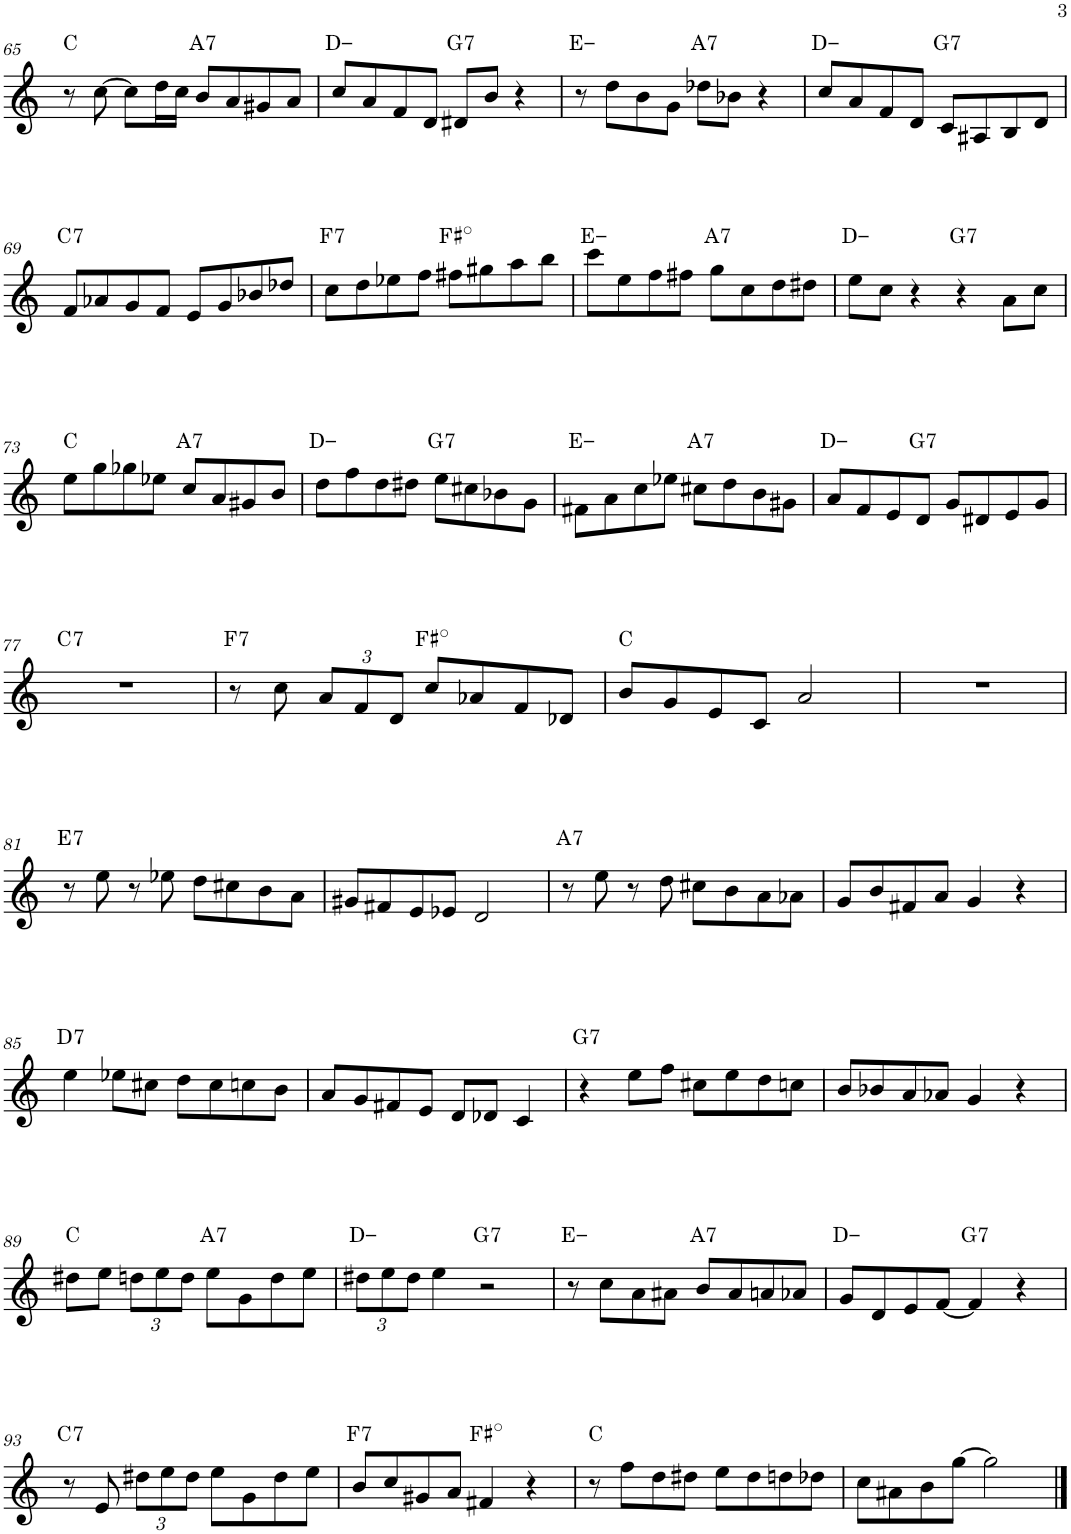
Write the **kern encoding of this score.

**kern	**harte
*part1	*part1
*staff1	*
*I"Tenor Saxophone	*
*I'T. Sax.	*
!!LO:PB:g=z
*clefG2	*
*Trd8c14	*
*k[]	*
*M4/4	*
=65	=65
8r	C:maj
[8cc\	.
8cc\L]	.
16dd\L	.
16cc\JJ	.
!	!LO:H:kt=7
8b/L	A:7
8a/	.
8g#X/	.
8a/J	.
=66	=66
8cc/L	D:min
8a/	.
8f/	.
8d/J	.
!	!LO:H:kt=7
8d#X/L	G:7
8b/J	.
4r	.
=67	=67
8r	E:min
8dd\L	.
8b\	.
8g\J	.
!	!LO:H:kt=7
8dd-X\L	A:7
8b-X\J	.
4r	.
=68	=68
8cc/L	D:min
8a/	.
8f/	.
8d/J	.
!	!LO:H:kt=7
8c/L	G:7
8A#X/	.
8B/	.
8d/J	.
!!LO:LB:g=z
=69	=69
!	!LO:H:kt=7
8f/L	C:7
8a-X/	.
8g/	.
8f/J	.
8e/L	.
8g/	.
8b-X/	.
8dd-X/J	.
=70	=70
!	!LO:H:kt=7
8cc\L	F:7
8dd\	.
8ee-X\	.
8ff\J	.
8ff#X\L	F#:dim
8gg#X\	.
8aa\	.
8bb\J	.
=71	=71
8ccc\L	E:min
8ee\	.
8ff\	.
8ff#X\J	.
!	!LO:H:kt=7
8gg\L	A:7
8cc\	.
8dd\	.
8dd#X\J	.
=72	=72
8ee\L	D:min
8cc\J	.
4r	.
!	!LO:H:kt=7
4r	G:7
8a\L	.
8cc\J	.
!!LO:LB:g=z
=73	=73
8ee\L	C:maj
8gg\	.
8gg-X\	.
8ee-X\J	.
!	!LO:H:kt=7
8cc/L	A:7
8a/	.
8g#X/	.
8b/J	.
=74	=74
8dd\L	D:min
8ff\	.
8dd\	.
8dd#X\J	.
!	!LO:H:kt=7
8ee\L	G:7
8cc#X\	.
8b-X\	.
8g\J	.
=75	=75
8f#X\L	E:min
8a\	.
8cc\	.
8ee-X\J	.
!	!LO:H:kt=7
8cc#X\L	A:7
8dd\	.
8b\	.
8g#X\J	.
=76	=76
8a/L	D:min
8f/	.
8e/	.
!	!LO:H:kt=7
8d/J	G:7
8g/L	.
8d#X/	.
8e/	.
8g/J	.
!!LO:LB:g=z
=77	=77
!	!LO:H:kt=7
1r	C:7
=78	=78
!	!LO:H:kt=7
8r	F:7
8cc\	.
*Xbrackettup	*
12a/L	.
12f/	.
12d/J	.
8cc/L	F#:dim
8a-X/	.
8f/	.
8d-X/J	.
=79	=79
8b/L	C:maj
8g/	.
8e/	.
8c/J	.
2a/	.
=80	=80
1r	.
!!LO:LB:g=z
=81	=81
!	!LO:H:kt=7
8r	E:7
8ee\	.
8r	.
8ee-X\	.
8dd\L	.
8cc#X\	.
8b\	.
8a\J	.
=82	=82
8g#X/L	.
8f#X/	.
8e/	.
8e-X/J	.
2d/	.
=83	=83
!	!LO:H:kt=7
8r	A:7
8ee\	.
8r	.
8dd\	.
8cc#X\L	.
8b\	.
8a\	.
8a-X\J	.
=84	=84
8g/L	.
8b/	.
8f#X/	.
8a/J	.
4g/	.
4r	.
!!LO:LB:g=z
=85	=85
!	!LO:H:kt=7
4ee\	D:7
8ee-X\L	.
8cc#X\J	.
8dd\L	.
8cc#\	.
8ccn\	.
8b\J	.
=86	=86
8a/L	.
8g/	.
8f#X/	.
8e/J	.
8d/L	.
8d-X/J	.
4c/	.
=87	=87
!	!LO:H:kt=7
4r	G:7
8ee\L	.
8ff\J	.
8cc#X\L	.
8ee\	.
8dd\	.
8ccn\J	.
=88	=88
8b/L	.
8b-X/	.
8a/	.
8a-X/J	.
4g/	.
4r	.
!!LO:LB:g=z
=89	=89
8dd#X\L	C:maj
8ee\J	.
12ddn\L	.
12ee\	.
12dd\J	.
!	!LO:H:kt=7
8ee\L	A:7
8g\	.
8dd\	.
8ee\J	.
=90	=90
12dd#X\L	D:min
12ee\	.
12dd#\J	.
4ee\	.
!	!LO:H:kt=7
2r	G:7
=91	=91
8r	E:min
8cc\L	.
8a\	.
8a#X\J	.
!	!LO:H:kt=7
8b/L	A:7
8a#/	.
8an/	.
8a-X/J	.
=92	=92
8g/L	D:min
8d/	.
8e/	.
[8f/J	.
!	!LO:H:kt=7
4f/]	G:7
4r	.
!!LO:LB:g=z
=93	=93
!	!LO:H:kt=7
8r	C:7
8e/	.
12dd#X\L	.
12ee\	.
12dd#\J	.
8ee\L	.
8g\	.
8dd#\	.
8ee\J	.
=94	=94
!	!LO:H:kt=7
8b/L	F:7
8cc/	.
8g#X/	.
8a/J	.
4f#X/	F#:dim
4r	.
=95	=95
8r	C:maj
8ff\L	.
8dd\	.
8dd#X\J	.
8ee\L	.
8dd#\	.
8ddn\	.
8dd-X\J	.
=96	=96
8cc\L	.
8a#X\	.
8b\	.
[8gg\J	.
2gg\]	.
==	==
*-	*-
